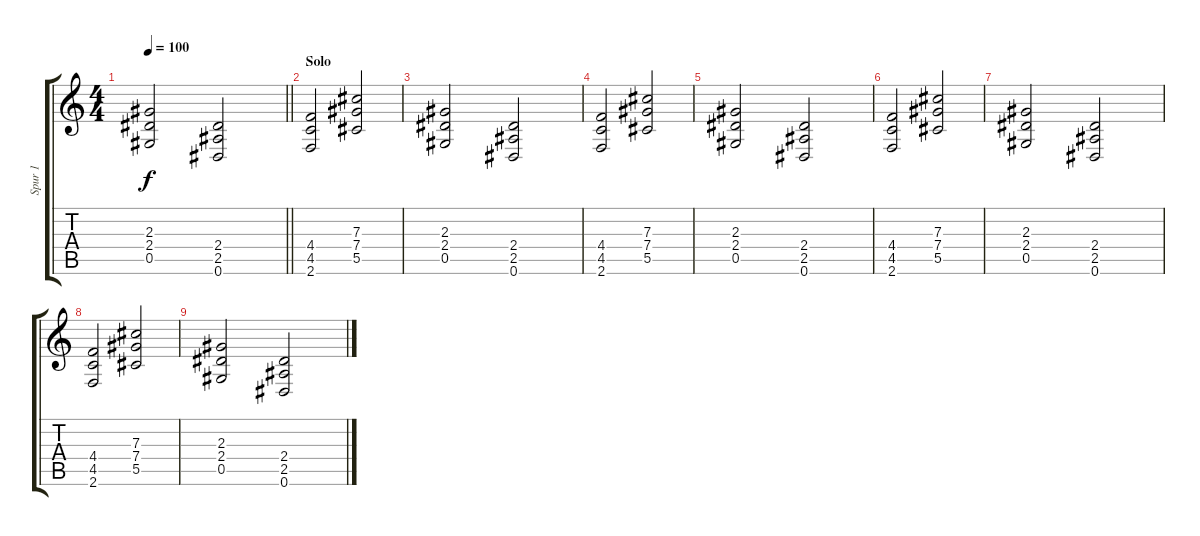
\track ("Spur 1" "Spur 1") {instrument overdrivenguitar}
\staff {score tabs}
\tuning (Eb4 Bb3 Gb3 Db3 Ab2 Eb2) {hide}
\ts (4 4)
\tempo 100
\clef g2
\barLineRight lightlight
\ks c
(2.3 2.4 0.5).2{dy f} (2.4 2.5 0.6).2 |
\section ("" "Solo")
(4.4 4.5 2.6).2 (7.3 7.4 5.5).2 |
(2.3 2.4 0.5).2 (2.4 2.5 0.6).2 |
(4.4 4.5 2.6).2 (7.3 7.4 5.5).2 |
(2.3 2.4 0.5).2 (2.4 2.5 0.6).2 |
(4.4 4.5 2.6).2 (7.3 7.4 5.5).2 |
(2.3 2.4 0.5).2 (2.4 2.5 0.6).2 |
(4.4 4.5 2.6).2 (7.3 7.4 5.5).2 |
(2.3 2.4 0.5).2 (2.4 2.5 0.6).2
